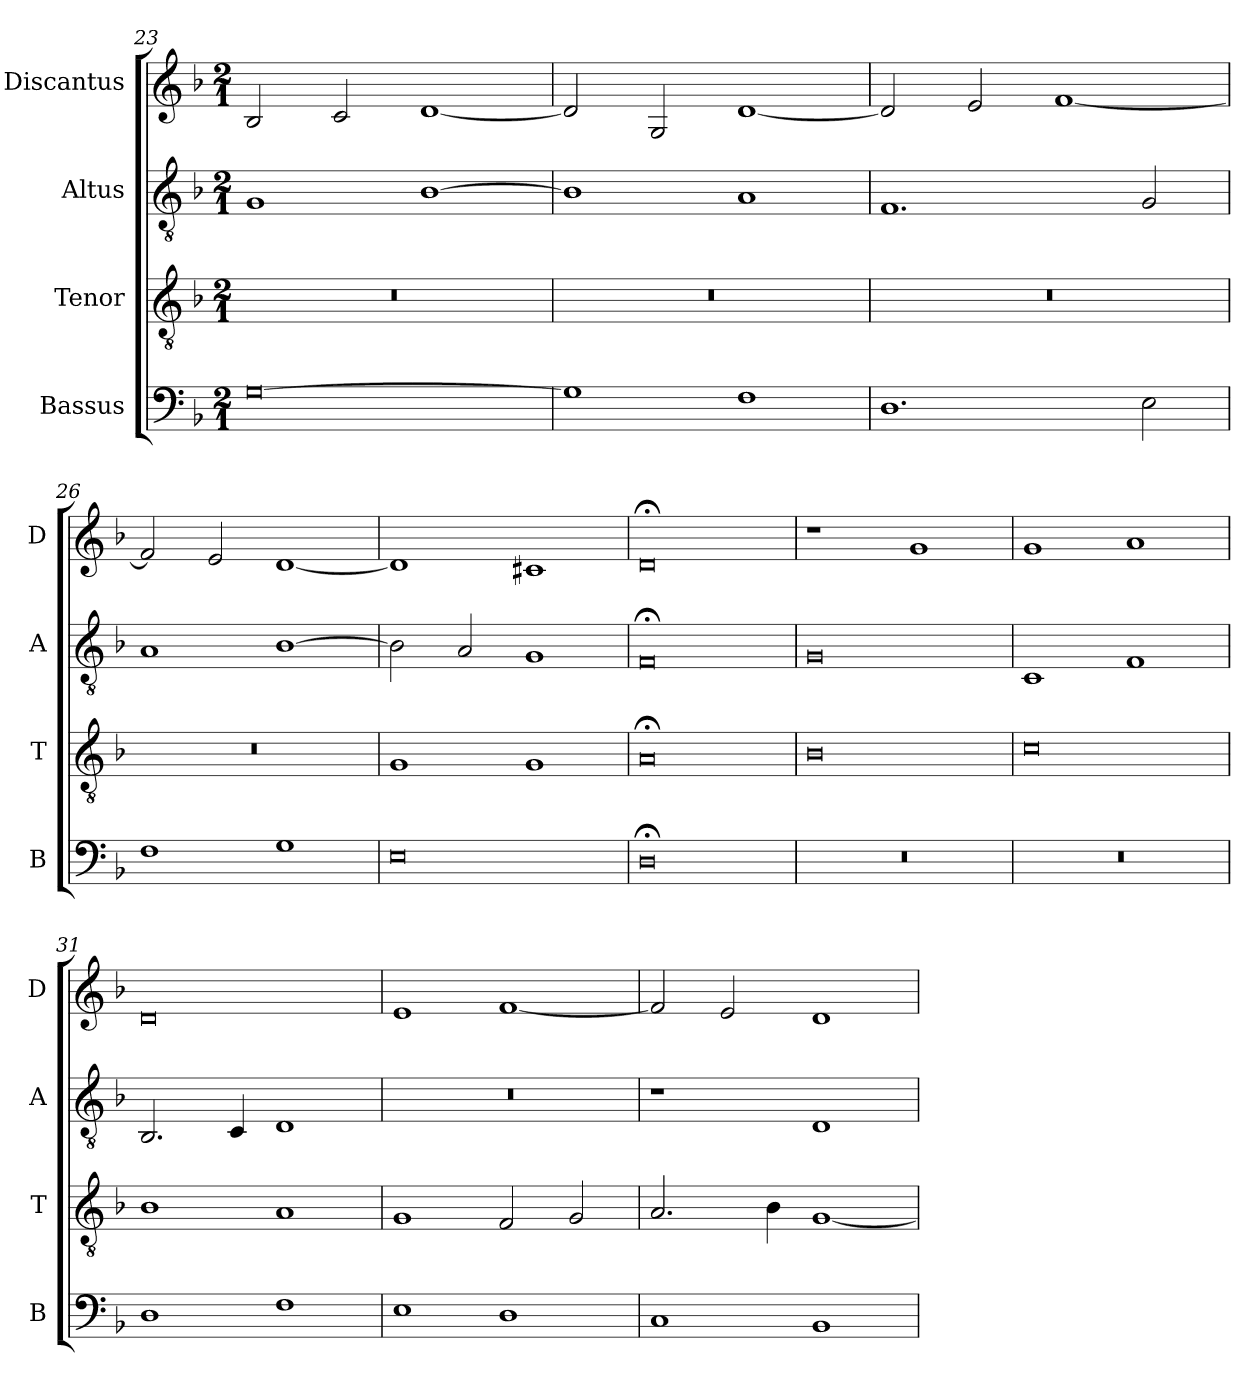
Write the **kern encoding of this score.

**kern	**kern	**kern	**kern
*part4	*part3	*part2	*part1
*staff4	*staff3	*staff2	*staff1
*I"Bassus	*I"Tenor	*I"Altus	*I"Discantus
*I'B	*I'T	*I'A	*I'D
*clefF4	*clefGv2	*clefGv2	*clefG2
*k[b-]	*k[b-]	*k[b-]	*k[b-]
*M2/1	*M2/1	*M2/1	*M2/1
=23	=23	=23	=23
[0G	0r	1G	2B-
.	.	.	2c
.	.	[1B-	[1d
=24	=24	=24	=24
1G]	0r	1B-]	2d]
.	.	.	2G
1F	.	1A	[1d
=25	=25	=25	=25
1.D	0r	1.F	2d]
.	.	.	2e
.	.	.	[1f
2E	.	2G	.
=26	=26	=26	=26
1F	0r	1A	2f]
.	.	.	2e
1G	.	[1B-	[1d
=27	=27	=27	=27
0E	1G	2B-]	1d]
.	.	2A	.
.	1G	1G	1c#X
=28	=28	=28	=28
0D;<	0A;<	0F;<	0d;<
=29	=29	=29	=29
0r	0B-	0G	1r
.	.	.	1g
=30	=30	=30	=30
0r	0c	1C	1g
.	.	1F	1a
=31	=31	=31	=31
1D	1B-	2.BB-	0d
.	.	4C	.
1F	1A	1D	.
=32	=32	=32	=32
1E	1G	0r	1e
1D	2F	.	[1f
.	2G	.	.
=33	=33	=33	=33
1C	2.A	1r	2f]
.	.	.	2e
.	4B-	.	.
1BB-	[1G	1D	1d
=	=	=	=
*-	*-	*-	*-
